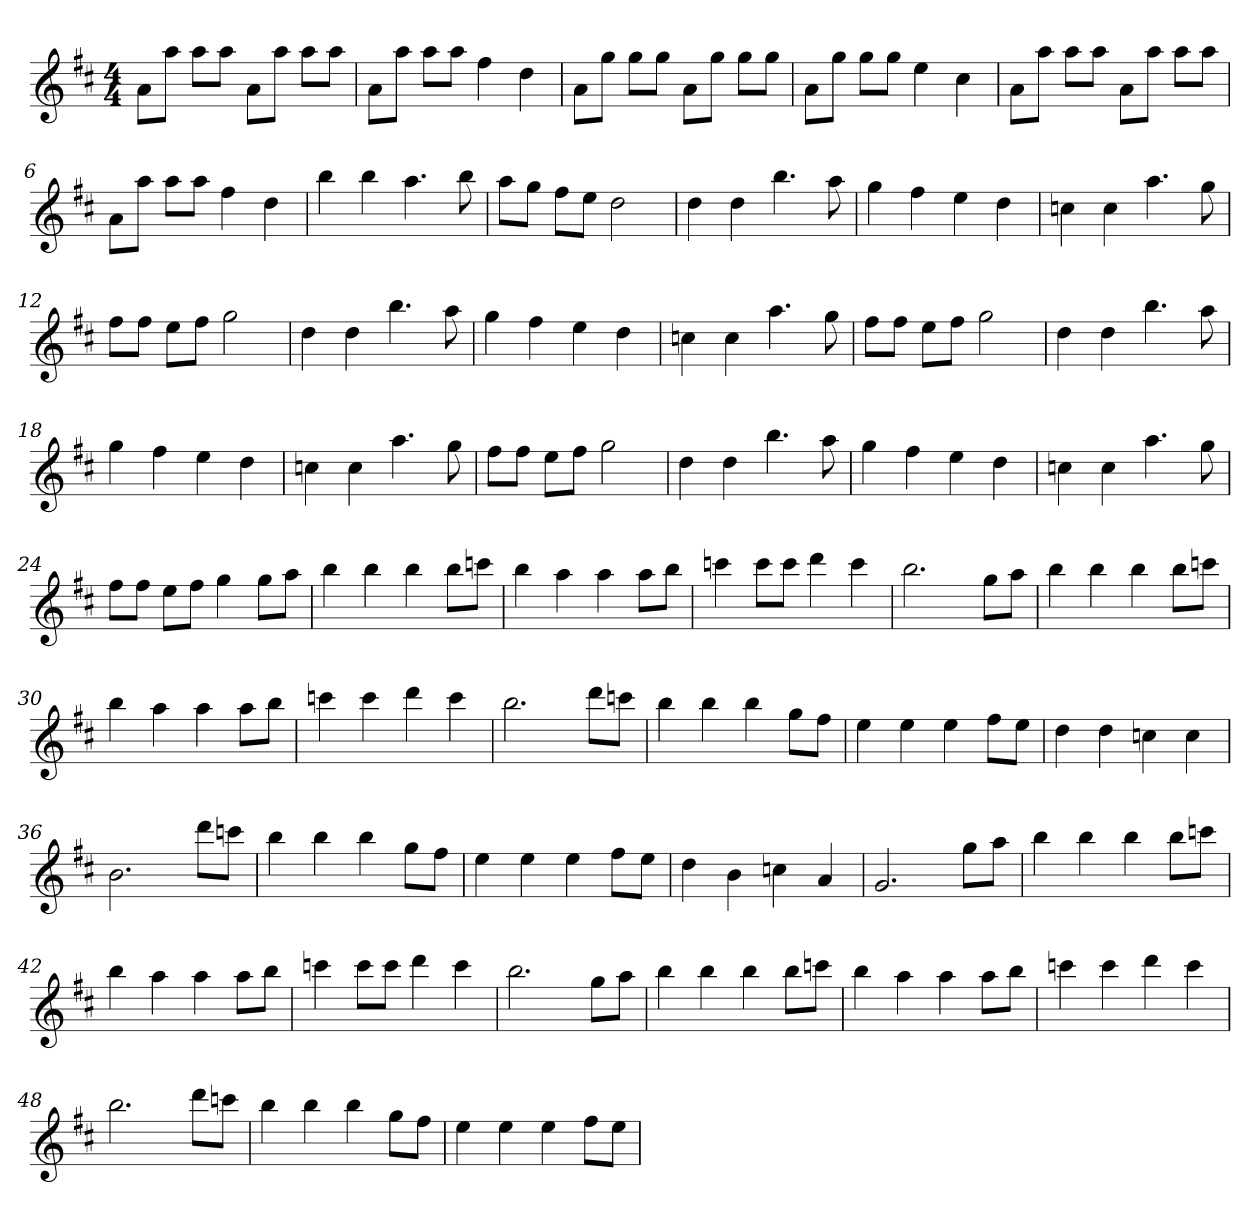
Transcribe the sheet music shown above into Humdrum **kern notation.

**kern
*part1
*staff1
*k[f#c#]
*M4/4
*MM120
=1
8aL
8aaJ
8aaL
8aaJ
8aL
8aaJ
8aaL
8aaJ
=2
8aL
8aaJ
8aaL
8aaJ
4ff#
4dd
=3
8aL
8ggJ
8ggL
8ggJ
8aL
8ggJ
8ggL
8ggJ
=4
8aL
8ggJ
8ggL
8ggJ
4ee
4cc#
=5
8aL
8aaJ
8aaL
8aaJ
8aL
8aaJ
8aaL
8aaJ
=6
8aL
8aaJ
8aaL
8aaJ
4ff#
4dd
=7
4bb
4bb
4.aa
8bb
=8
8aaL
8ggJ
8ff#L
8eeJ
2dd
=9
4dd
4dd
4.bb
8aa
=10
4gg
4ff#
4ee
4dd
=11
4ccn
4cc
4.aa
8gg
=12
8ff#L
8ff#J
8eeL
8ff#J
2gg
=13
4dd
4dd
4.bb
8aa
=14
4gg
4ff#
4ee
4dd
=15
4ccn
4cc
4.aa
8gg
=16
8ff#L
8ff#J
8eeL
8ff#J
2gg
=17
4dd
4dd
4.bb
8aa
=18
4gg
4ff#
4ee
4dd
=19
4ccn
4cc
4.aa
8gg
=20
8ff#L
8ff#J
8eeL
8ff#J
2gg
=21
4dd
4dd
4.bb
8aa
=22
4gg
4ff#
4ee
4dd
=23
4ccn
4cc
4.aa
8gg
=24
8ff#L
8ff#J
8eeL
8ff#J
4gg
8ggL
8aaJ
=25
4bb
4bb
4bb
8bbL
8cccnJ
=26
4bb
4aa
4aa
8aaL
8bbJ
=27
4cccn
8cccL
8cccJ
4ddd
4ccc
=28
2.bb
8ggL
8aaJ
=29
4bb
4bb
4bb
8bbL
8cccnJ
=30
4bb
4aa
4aa
8aaL
8bbJ
=31
4cccn
4ccc
4ddd
4ccc
=32
2.bb
8dddL
8cccnJ
=33
4bb
4bb
4bb
8ggL
8ff#J
=34
4ee
4ee
4ee
8ff#L
8eeJ
=35
4dd
4dd
4ccn
4cc
=36
2.b
8dddL
8cccnJ
=37
4bb
4bb
4bb
8ggL
8ff#J
=38
4ee
4ee
4ee
8ff#L
8eeJ
=39
4dd
4b
4ccn
4a
=40
2.g
8ggL
8aaJ
=41
4bb
4bb
4bb
8bbL
8cccnJ
=42
4bb
4aa
4aa
8aaL
8bbJ
=43
4cccn
8cccL
8cccJ
4ddd
4ccc
=44
2.bb
8ggL
8aaJ
=45
4bb
4bb
4bb
8bbL
8cccnJ
=46
4bb
4aa
4aa
8aaL
8bbJ
=47
4cccn
4ccc
4ddd
4ccc
=48
2.bb
8dddL
8cccnJ
=49
4bb
4bb
4bb
8ggL
8ff#J
=50
4ee
4ee
4ee
8ff#L
8eeJ
=
*-
